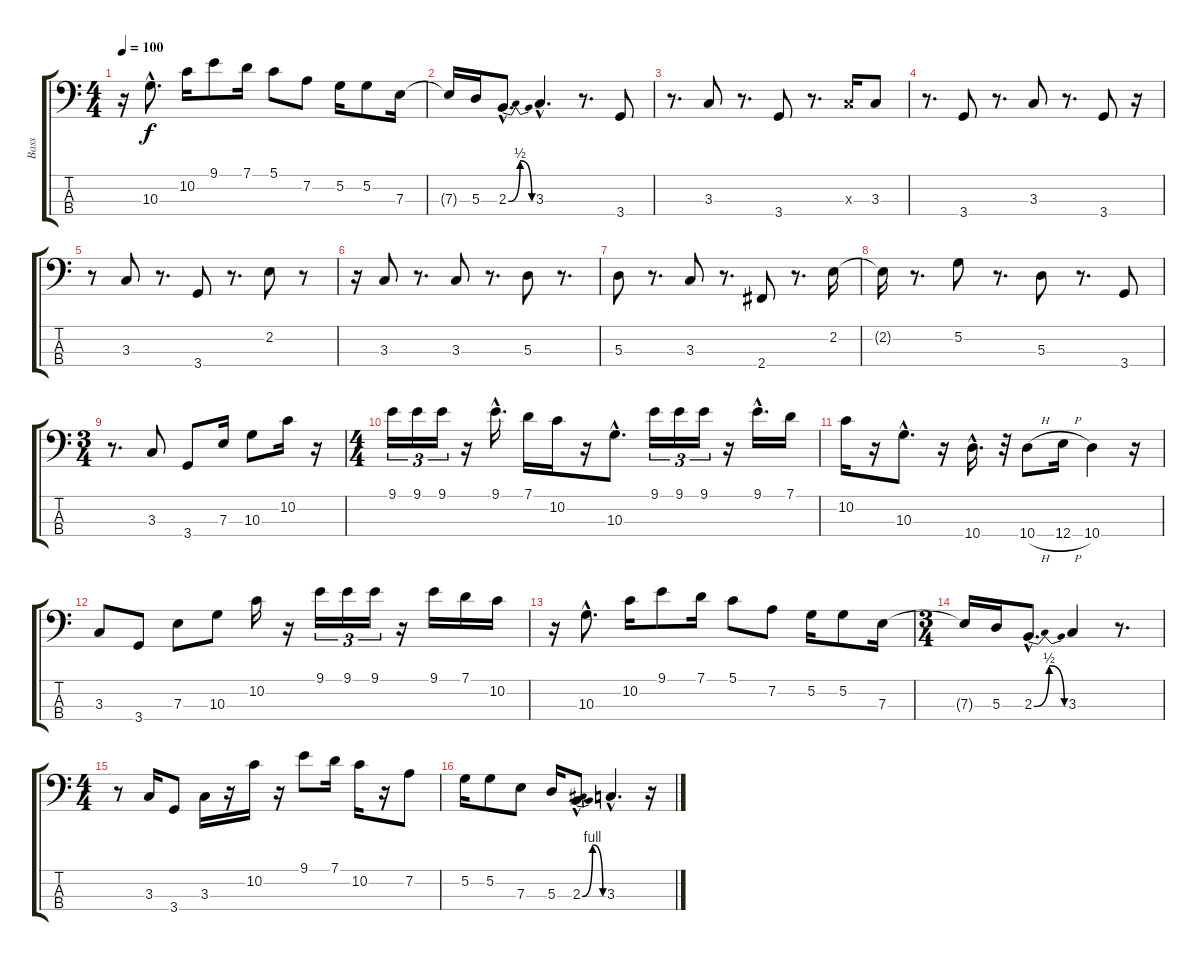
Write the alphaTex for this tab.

\track ("Bass " "Bass ") {instrument electricbassfinger}
\staff {score tabs}
\tuning (G2 D2 A1 E1) {hide}
\ts (4 4)
\tempo 100
\clef f4
\ks c
r.16{dy f} 10.3{hac}.8{d} 10.2.16 9.1.8 7.1.16 5.1.8 7.2.8 5.2.16 5.2.8 7.3.16 |
7.3{t}.16 5.3.16 2.3{be (bendrelease 0 0 30 2 30 2 60 0) hac}.8{d} 3.3{hac}.4{d} r.8{d} 3.4.8 |
r.8{d} 3.3.8 r.8{d} 3.4.8 r.8{d} 3.3{x}.16 3.3.8 |
r.8{d} 3.4.8 r.8{d} 3.3.8 r.8{d} 3.4.8 r.16 |
r.8 3.3.8 r.8{d} 3.4.8 r.8{d} 2.2.8 r.8 |
r.16 3.3.8 r.8{d} 3.3.8 r.8{d} 5.3.8 r.8{d} |
5.3.8 r.8{d} 3.3.8 r.8{d} 2.4.8 r.8{d} 2.2.16 |
2.2{t}.16 r.8{d} 5.2.8 r.8{d} 5.3.8 r.8{d} 3.4.8 |
\ts (3 4)
r.8{d} 3.3.8 3.4.8 7.3.16 10.3.8 10.2.16 r.16 |
\ts (4 4)
9.1.16{tu (3 2)} 9.1.16{tu (3 2)} 9.1.16{tu (3 2)} r.16 9.1{hac}.16{d} 7.1.16 10.2.16 r.16 10.3{hac}.8{d} 9.1.16{tu (3 2)} 9.1.16{tu (3 2)} 9.1.16{tu (3 2)} r.16 9.1{hac}.16{d} 7.1.16 |
10.2.16 r.16 10.3{hac}.8{d} r.16 10.4{hac}.16{d} r.32 10.4{h}.8 12.4{h}.16 10.4.4 r.16 |
3.3.8 3.4.8 7.3.8 10.3.8 10.2.16 r.16 9.1.16{tu (3 2)} 9.1.16{tu (3 2)} 9.1.16{tu (3 2)} r.16 9.1.16 7.1.16 10.2.16 |
r.16 10.3{hac}.8{d} 10.2.16 9.1.8 7.1.16 5.1.8 7.2.8 5.2.16 5.2.8 7.3.16 |
\ts (3 4)
7.3{t}.16 5.3.16 2.3{be (bendrelease 0 0 30 2 30 2 60 0) hac}.8{d} 3.3.4 r.8{d} |
\ts (4 4)
r.8 3.3.16 3.4.8 3.3.16 r.16 10.2.16 r.16 9.1.8 7.1.16 10.2.16 r.16 7.2.8 |
5.2.16 5.2.8 7.3.8 5.3.16 2.3{be (bendrelease 0 0 30 4 30 4 60 0) hac}.8{d} 3.3{hac}.4{d} r.16
